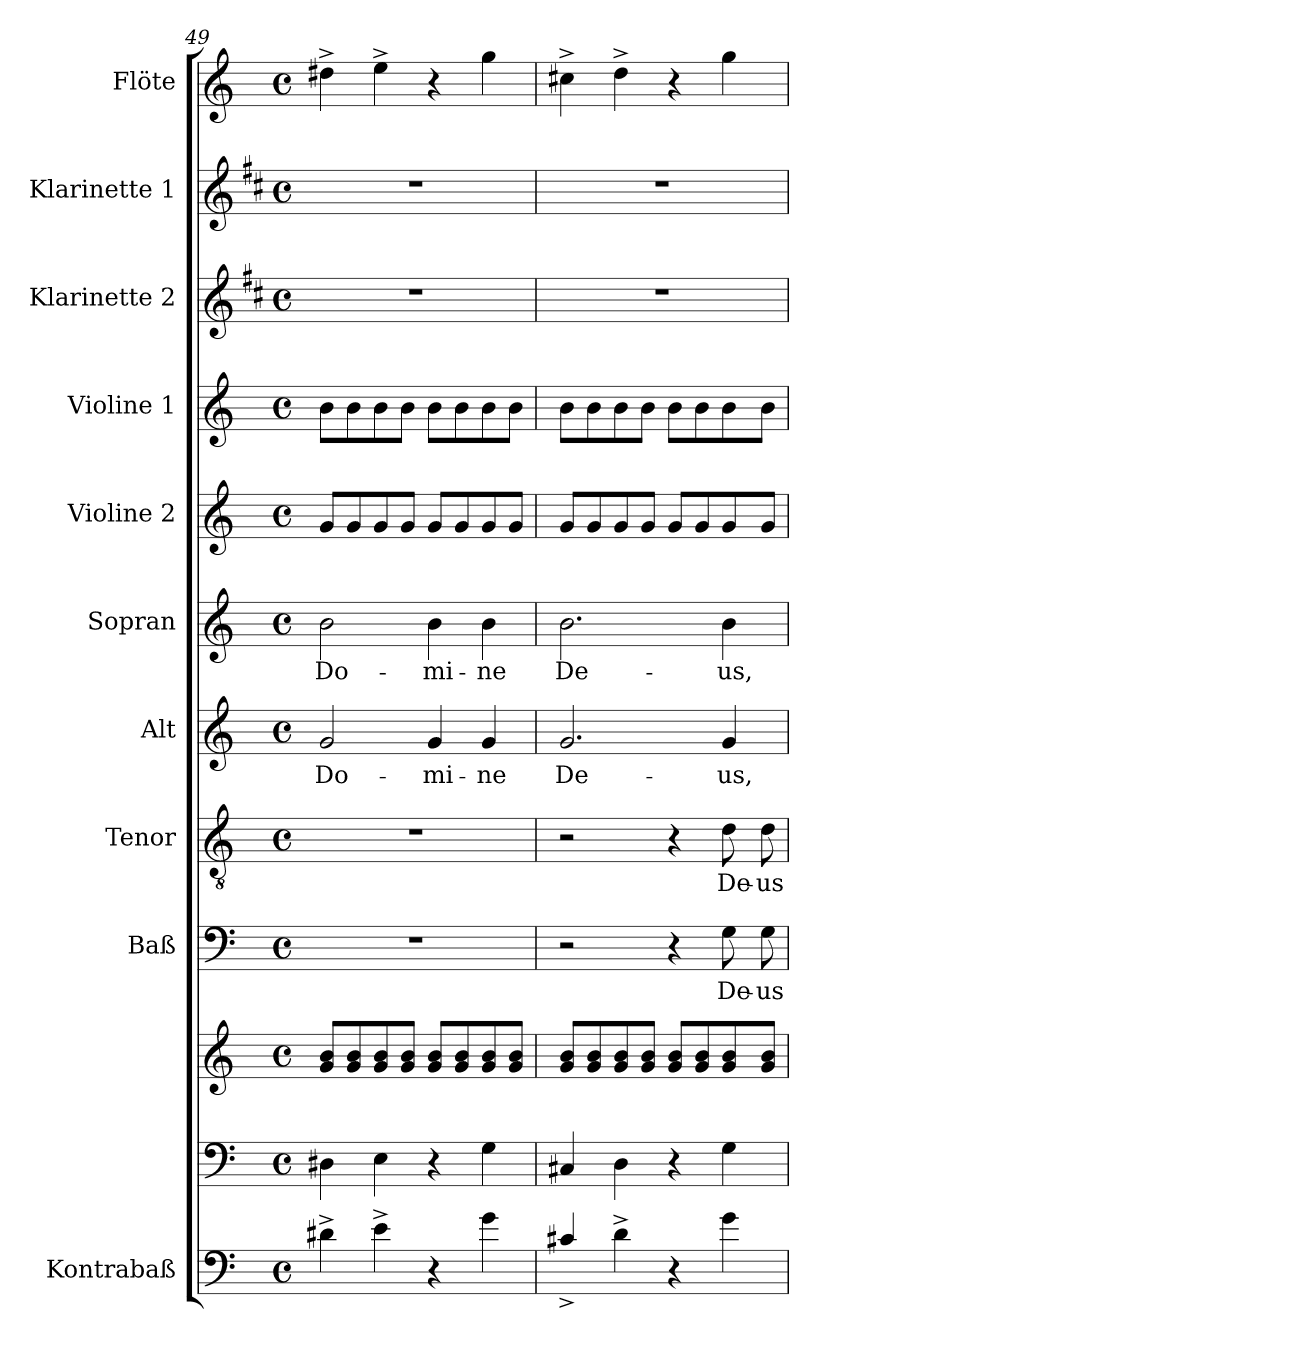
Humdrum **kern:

**kern	**kern	**kern	**kern	**text	**kern	**text	**kern	**text	**kern	**text	**kern	**kern	**kern	**kern	**kern
*part11	*part10	*part10	*part9	*part9	*part8	*part8	*part7	*part7	*part6	*part6	*part5	*part4	*part3	*part2	*part1
*staff12	*staff11	*staff10	*staff9	*staff9	*staff8	*staff8	*staff7	*staff7	*staff6	*staff6	*staff5	*staff4	*staff3	*staff2	*staff1
*I"Kontrabaß	*	*	*I"Baß	*	*I"Tenor	*	*I"Alt	*	*I"Sopran	*	*I"Violine 2	*I"Violine 1	*I"Klarinette 2	*I"Klarinette 1	*I"Flöte
*	*	*	*	*	*	*	*	*	*	*	*I'Vln	*I'Vln	*	*	*I'Fl
*clefF4	*clefF4	*clefG2	*clefF4	*	*clefGv2	*	*clefG2	*	*clefG2	*	*clefG2	*clefG2	*clefG2	*clefG2	*clefG2
*ITrd7c12	*	*	*	*	*	*	*	*	*	*	*	*	*ITrd1c2	*ITrd1c2	*
*k[]	*k[]	*k[]	*k[]	*	*k[]	*	*k[]	*	*k[]	*	*k[]	*k[]	*k[]	*k[]	*k[]
*C:	*C:	*C:	*C:	*	*C:	*	*C:	*	*C:	*	*C:	*C:	*C:	*C:	*C:
*M4/4	*M4/4	*M4/4	*M4/4	*	*M4/4	*	*M4/4	*	*M4/4	*	*M4/4	*M4/4	*M4/4	*M4/4	*M4/4
*met(c)	*met(c)	*met(c)	*met(c)	*	*met(c)	*	*met(c)	*	*met(c)	*	*met(c)	*met(c)	*met(c)	*met(c)	*met(c)
=49	=49	=49	=49	=49	=49	=49	=49	=49	=49	=49	=49	=49	=49	=49	=49
!	!	!	!	!	!	!	!	!LO:LY:b	!	!LO:LY:b	!	!	!	!	!
4D#X^>\	4D#X\	8g/ 8b/L	1r	.	1r	.	2g/	Do-	2b\	Do-	8g/L	8b\L	1r	1r	4dd#X^>\
.	.	8g/ 8b/	.	.	.	.	.	.	.	.	8g/	8b\	.	.	.
4E^>\	4E\	8g/ 8b/	.	.	.	.	.	.	.	.	8g/	8b\	.	.	4ee^>\
.	.	8g/ 8b/J	.	.	.	.	.	.	.	.	8g/J	8b\J	.	.	.
!	!	!	!	!	!	!	!	!LO:LY:b	!	!LO:LY:b	!	!	!	!	!
4r	4r	8g/ 8b/L	.	.	.	.	4g/	-mi-	4b\	-mi-	8g/L	8b\L	.	.	4r
.	.	8g/ 8b/	.	.	.	.	.	.	.	.	8g/	8b\	.	.	.
!	!	!	!	!	!	!	!	!LO:LY:b	!	!LO:LY:b	!	!	!	!	!
4G\	4G\	8g/ 8b/	.	.	.	.	4g/	-ne	4b\	-ne	8g/	8b\	.	.	4gg\
.	.	8g/ 8b/J	.	.	.	.	.	.	.	.	8g/J	8b\J	.	.	.
!!LO:PB:g=z
=50	=50	=50	=50	=50	=50	=50	=50	=50	=50	=50	=50	=50	=50	=50	=50
!	!	!	!	!	!	!	!	!LO:LY:b	!	!LO:LY:b	!	!	!	!	!
4C#X^</	4C#X/	8g/ 8b/L	2r	.	2r	.	2.g/	De-	2.b\	De-	8g/L	8b\L	1r	1r	4cc#X^>\
.	.	8g/ 8b/	.	.	.	.	.	.	.	.	8g/	8b\	.	.	.
4D^>\	4D\	8g/ 8b/	.	.	.	.	.	.	.	.	8g/	8b\	.	.	4dd^>\
.	.	8g/ 8b/J	.	.	.	.	.	.	.	.	8g/J	8b\J	.	.	.
4r	4r	8g/ 8b/L	4r	.	4r	.	.	.	.	.	8g/L	8b\L	.	.	4r
.	.	8g/ 8b/	.	.	.	.	.	.	.	.	8g/	8b\	.	.	.
!	!	!	!	!LO:LY:b	!	!LO:LY:b	!	!LO:LY:b	!	!LO:LY:b	!	!	!	!	!
4G\	4G\	8g/ 8b/	8G\	De-	8d\	De-	4g/	-us,	4b\	-us,	8g/	8b\	.	.	4gg\
!	!	!	!	!LO:LY:b	!	!LO:LY:b	!	!	!	!	!	!	!	!	!
.	.	8g/ 8b/J	8G\	-us	8d\	-us	.	.	.	.	8g/J	8b\J	.	.	.
=	=	=	=	=	=	=	=	=	=	=	=	=	=	=	=
*-	*-	*-	*-	*-	*-	*-	*-	*-	*-	*-	*-	*-	*-	*-	*-
